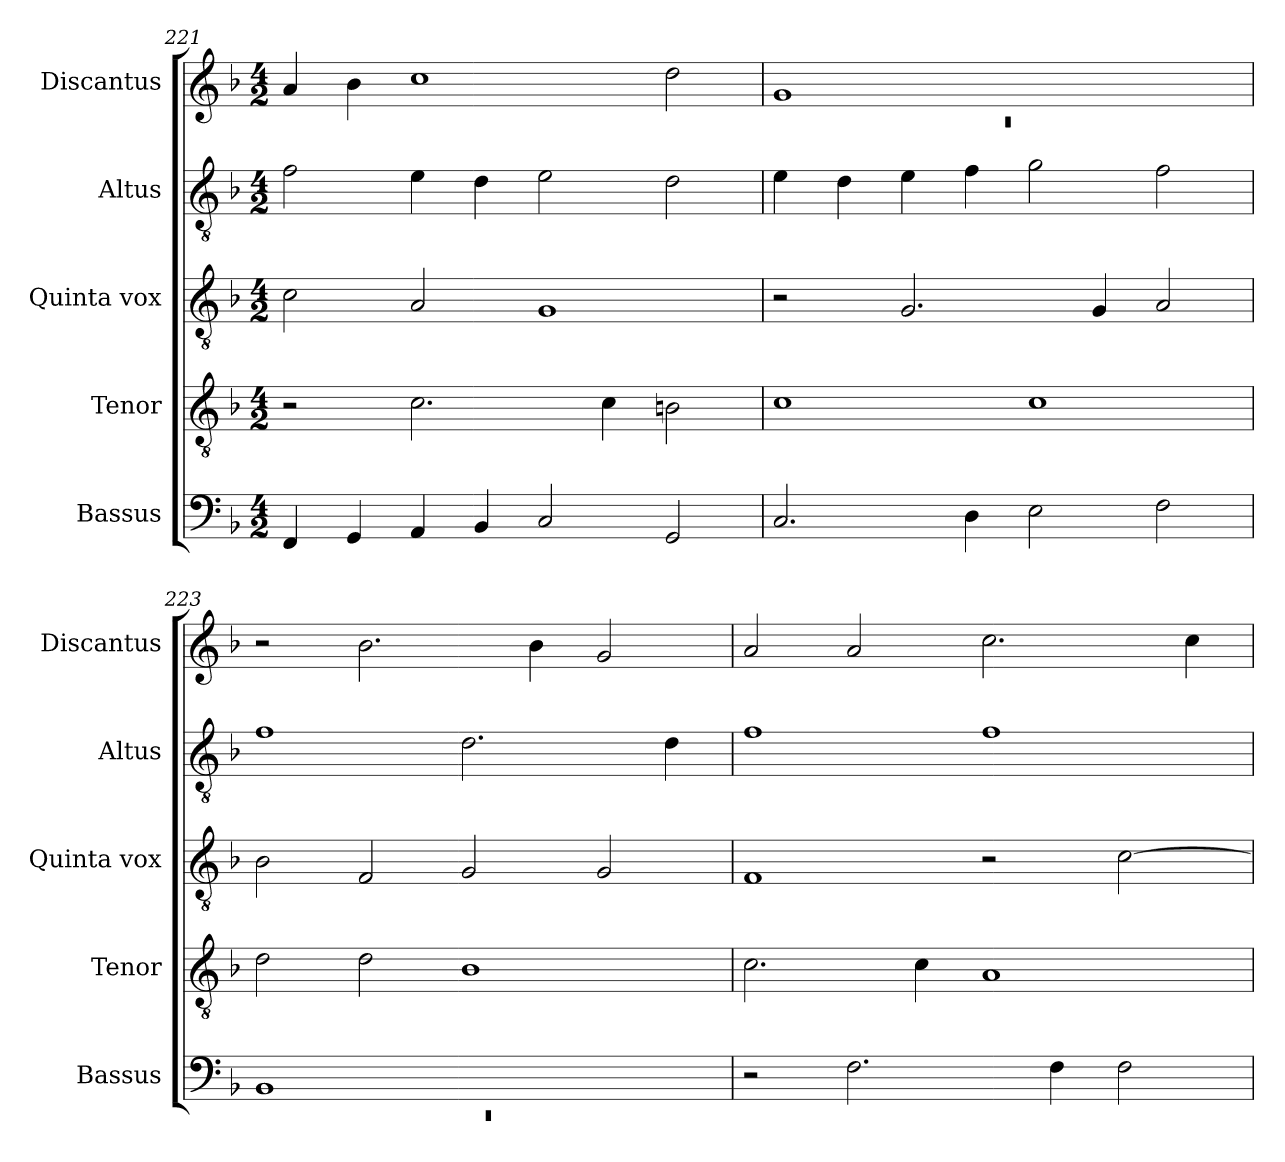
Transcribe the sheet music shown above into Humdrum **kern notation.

**kern	**kern	**kern	**kern	**kern
*part5	*part4	*part3	*part2	*part1
*staff5	*staff4	*staff3	*staff2	*staff1
*I"Bassus	*I"Tenor	*I"Quinta vox	*I"Altus	*I"Discantus
*I'Bassus	*I'Tenor	*I'Quinta vox	*I'Altus	*I'Discantus
*clefF4	*clefGv2	*clefGv2	*clefGv2	*clefG2
*ITrd-3c-5	*ITrd-3c-5	*	*ITrd-3c-5	*ITrd-3c-5
*k[b-e-]	*k[b-e-]	*k[b-]	*k[b-e-]	*k[b-e-]
*B-:	*B-:	*F:	*B-:	*B-:
*M4/2	*M4/2	*M4/2	*M4/2	*M4/2
=221	=221	=221	=221	=221
4BB-/	2r	2c\	2b-\	4dd/
4C/	.	.	.	4ee-\
4D/	2.f\	2A/	4a\	1ff
4E-/	.	.	4g\	.
2F/	.	1G	2a\	.
.	4f\	.	.	.
2C/	2en\	.	2g\	2gg\
=222	=222	=222	=222	=222
*	*	*	*	*^
!	!	!	!	!	!LO:N:vis=1
2.F/	1f	2r	4a\	1cc	0rc
.	.	.	4g\	.	.
.	.	2.G/	4a\	.	.
4G\	.	.	4b-\	.	.
2A\	1f	.	2cc\	1ryy	.
.	.	4G/	.	.	.
2B-\	.	2A/	2b-\	.	.
*	*	*	*	*v	*v
=223	=223	=223	=223	=223
*^	*	*	*	*
!	!LO:N:vis=1	!	!	!	!
1E-	0rEE	2g\	2B-\	1b-	2r
.	.	2g\	2F/	.	2.ee-\
1ryy	.	1e-	2G/	2.g\	.
.	.	.	.	.	4ee-\
.	.	.	2G/	.	2cc/
.	.	.	.	4g\	.
*v	*v	*	*	*	*
=224	=224	=224	=224	=224
2r	2.f\	1F	1b-	2dd/
2.B-\	.	.	.	2dd/
.	4f\	.	.	.
.	1d	2r	1b-	2.ff\
4B-\	.	.	.	.
2B-\	.	[<2c\	.	.
.	.	.	.	4ff\
=	=	=	=	=
*-	*-	*-	*-	*-
